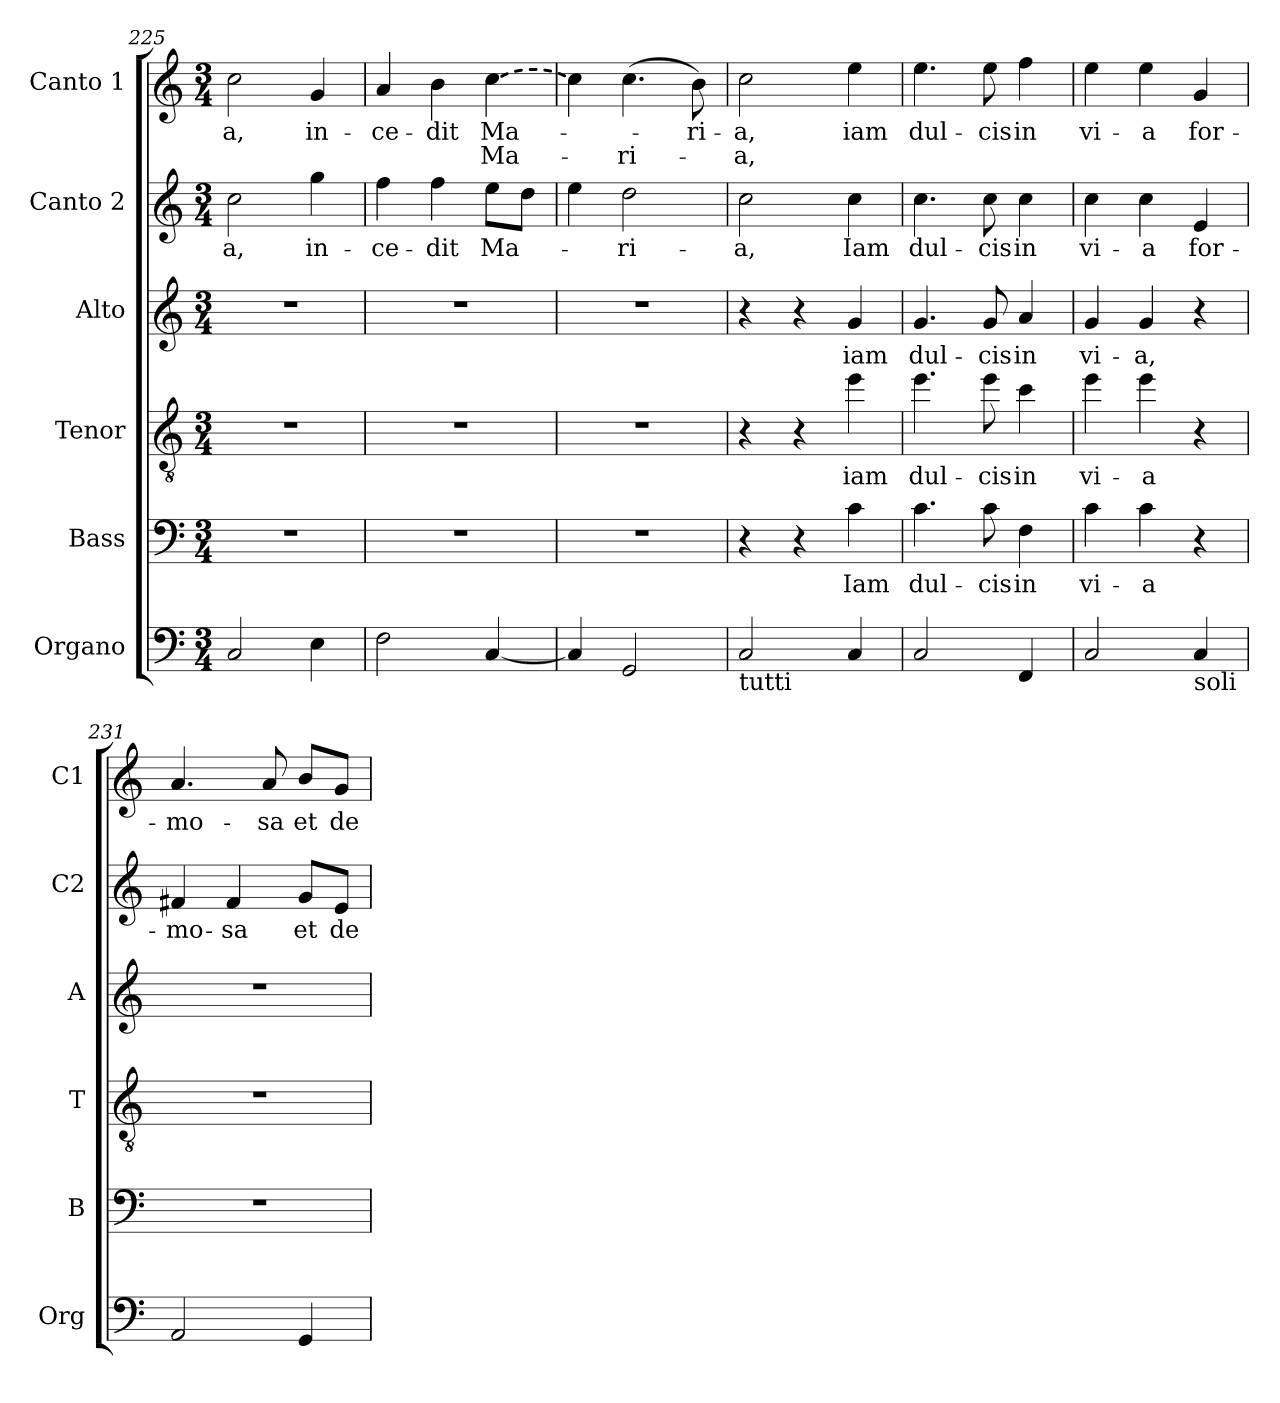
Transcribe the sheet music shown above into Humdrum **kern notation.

**kern	**kern	**text	**kern	**text	**kern	**text	**kern	**text	**kern	**text	**text
*part6	*part5	*part5	*part4	*part4	*part3	*part3	*part2	*part2	*part1	*part1	*part1
*staff6	*staff5	*staff5	*staff4	*staff4	*staff3	*staff3	*staff2	*staff2	*staff1	*staff1	*staff1
*I"Organo	*I"Bass	*	*I"Tenor	*	*I"Alto	*	*I"Canto 2	*	*I"Canto 1	*	*
*I'Org	*I'B	*	*I'T	*	*I'A	*	*I'C2	*	*I'C1	*	*
*clefF4	*clefF4	*	*clefGv2	*	*clefG2	*	*clefG2	*	*clefG2	*	*
*	*	*	*ITrd7c12	*	*	*	*	*	*	*	*
*k[]	*k[]	*	*k[]	*	*k[]	*	*k[]	*	*k[]	*	*
*C:	*C:	*	*C:	*	*C:	*	*C:	*	*C:	*	*
*M3/4	*M3/4	*	*M3/4	*	*M3/4	*	*M3/4	*	*M3/4	*	*
=225	=225	=225	=225	=225	=225	=225	=225	=225	=225	=225	=225
!	!	!	!	!	!	!	!	!LO:LY:b	!	!	!
!	!	!	!	!	!	!	!	!	!	!LO:LY:b	!
2C/	2.r	.	2.r	.	2.r	.	2cc\	-a,	2cc\	-a,	.
!	!	!	!	!	!	!	!	!LO:LY:b	!	!	!
!	!	!	!	!	!	!	!	!	!	!LO:LY:b	!
4E\	.	.	.	.	.	.	4gg\	in-	4g/	in-	.
=226	=226	=226	=226	=226	=226	=226	=226	=226	=226	=226	=226
!	!	!	!	!	!	!	!	!LO:LY:b	!	!	!
!	!	!	!	!	!	!	!	!	!	!LO:LY:b	!
2F\	2.r	.	2.r	.	2.r	.	4ff\	-ce-	4a/	-ce-	.
!	!	!	!	!	!	!	!	!LO:LY:b	!	!	!
!	!	!	!	!	!	!	!	!	!	!LO:LY:b	!
.	.	.	.	.	.	.	4ff\	-dit	4b\	-dit	.
!	!	!	!	!	!	!	!	!LO:LY:b	!LO:T:dash	!	!
!	!	!	!	!	!	!	!	!	!	!LO:LY:b	!LO:LY:b
[<4C/	.	.	.	.	.	.	8ee\L	Ma-	[>4cc\	Ma-	Ma-
.	.	.	.	.	.	.	8dd\J	.	.	.	.
=227	=227	=227	=227	=227	=227	=227	=227	=227	=227	=227	=227
4C/]	2.r	.	2.r	.	2.r	.	4ee\	.	4cc\]	.	.
!	!	!	!	!	!	!	!	!LO:LY:b	!	!	!
!	!	!	!	!	!	!	!	!	!	!	!LO:LY:b
2GG/	.	.	.	.	.	.	2dd\	-ri-	(4.cc\	.	-ri-
!	!	!	!	!	!	!	!	!	!	!LO:LY:b	!
.	.	.	.	.	.	.	.	.	8b\)	-ri-	.
!!LO:PB:g=z
=228	=228	=228	=228	=228	=228	=228	=228	=228	=228	=228	=228
!	!	!	!	!	!	!	!	!LO:LY:b	!	!	!
!LO:TX:b:t=tutti	!	!	!	!	!	!	!	!	!	!	!
!	!	!	!	!	!	!	!	!	!	!LO:LY:b	!LO:LY:b
2C/	4r	.	4r	.	4r	.	2cc\	-a,	2cc\	-a,	-a,
.	4r	.	4r	.	4r	.	.	.	.	.	.
!	!	!LO:LY:b	!	!	!	!	!	!	!	!	!
!	!	!	!	!LO:LY:b	!	!	!	!	!	!	!
!	!	!	!	!	!	!LO:LY:b	!	!	!	!	!
!	!	!	!	!	!	!	!	!LO:LY:b	!	!	!
!	!	!	!	!	!	!	!	!	!	!LO:LY:b	!
4C/	4c\	Iam	4e\	iam	4g/	iam	4cc\	Iam	4ee\	iam	.
=229	=229	=229	=229	=229	=229	=229	=229	=229	=229	=229	=229
!	!	!LO:LY:b	!	!	!	!	!	!	!	!	!
!	!	!	!	!LO:LY:b	!	!	!	!	!	!	!
!	!	!	!	!	!	!LO:LY:b	!	!	!	!	!
!	!	!	!	!	!	!	!	!LO:LY:b	!	!	!
!	!	!	!	!	!	!	!	!	!	!LO:LY:b	!
2C/	4.c\	dul-	4.e\	dul-	4.g/	dul-	4.cc\	dul-	4.ee\	dul-	.
!	!	!LO:LY:b	!	!	!	!	!	!	!	!	!
!	!	!	!	!LO:LY:b	!	!	!	!	!	!	!
!	!	!	!	!	!	!LO:LY:b	!	!	!	!	!
!	!	!	!	!	!	!	!	!LO:LY:b	!	!	!
!	!	!	!	!	!	!	!	!	!	!LO:LY:b	!
.	8c\	-cis	8e\	-cis	8g/	-cis	8cc\	-cis	8ee\	-cis	.
!	!	!LO:LY:b	!	!	!	!	!	!	!	!	!
!	!	!	!	!LO:LY:b	!	!	!	!	!	!	!
!	!	!	!	!	!	!LO:LY:b	!	!	!	!	!
!	!	!	!	!	!	!	!	!LO:LY:b	!	!	!
!	!	!	!	!	!	!	!	!	!	!LO:LY:b	!
4FF/	4F\	in	4c\	in	4a/	in	4cc\	in	4ff\	in	.
=230	=230	=230	=230	=230	=230	=230	=230	=230	=230	=230	=230
!	!	!LO:LY:b	!	!	!	!	!	!	!	!	!
!	!	!	!	!LO:LY:b	!	!	!	!	!	!	!
!	!	!	!	!	!	!LO:LY:b	!	!	!	!	!
!	!	!	!	!	!	!	!	!LO:LY:b	!	!	!
!	!	!	!	!	!	!	!	!	!	!LO:LY:b	!
2C/	4c\	vi-	4e\	vi-	4g/	vi-	4cc\	vi-	4ee\	vi-	.
!	!	!LO:LY:b	!	!	!	!	!	!	!	!	!
!	!	!	!	!LO:LY:b	!	!	!	!	!	!	!
!	!	!	!	!	!	!LO:LY:b	!	!	!	!	!
!	!	!	!	!	!	!	!	!LO:LY:b	!	!	!
!	!	!	!	!	!	!	!	!	!	!LO:LY:b	!
.	4c\	-a	4e\	a	4g/	-a,	4cc\	-a	4ee\	-a	.
!	!	!	!	!	!	!	!	!LO:LY:b	!	!	!
!LO:TX:b:t=soli	!	!	!	!	!	!	!	!	!	!	!
!	!	!	!	!	!	!	!	!	!	!LO:LY:b	!
4C/	4r	.	4r	.	4r	.	4e/	for-	4g/	for-	.
=231	=231	=231	=231	=231	=231	=231	=231	=231	=231	=231	=231
!	!	!	!	!	!	!	!	!LO:LY:b	!	!	!
!	!	!	!	!	!	!	!	!	!	!LO:LY:b	!
2AA/	2.r	.	2.r	.	2.r	.	4f#X/	-mo-	4.a/	-mo-	.
!	!	!	!	!	!	!	!	!LO:LY:b	!	!	!
.	.	.	.	.	.	.	4f#/	-sa	.	.	.
!	!	!	!	!	!	!	!	!	!	!LO:LY:b	!
.	.	.	.	.	.	.	.	.	8a/	-sa	.
!	!	!	!	!	!	!	!	!LO:LY:b	!	!	!
!	!	!	!	!	!	!	!	!	!	!LO:LY:b	!
4GG/	.	.	.	.	.	.	8g/L	et	8b/L	et	.
!	!	!	!	!	!	!	!	!LO:LY:b	!	!	!
!	!	!	!	!	!	!	!	!	!	!LO:LY:b	!
.	.	.	.	.	.	.	8e/J	de-	8g/J	de-	.
=	=	=	=	=	=	=	=	=	=	=	=
*-	*-	*-	*-	*-	*-	*-	*-	*-	*-	*-	*-
